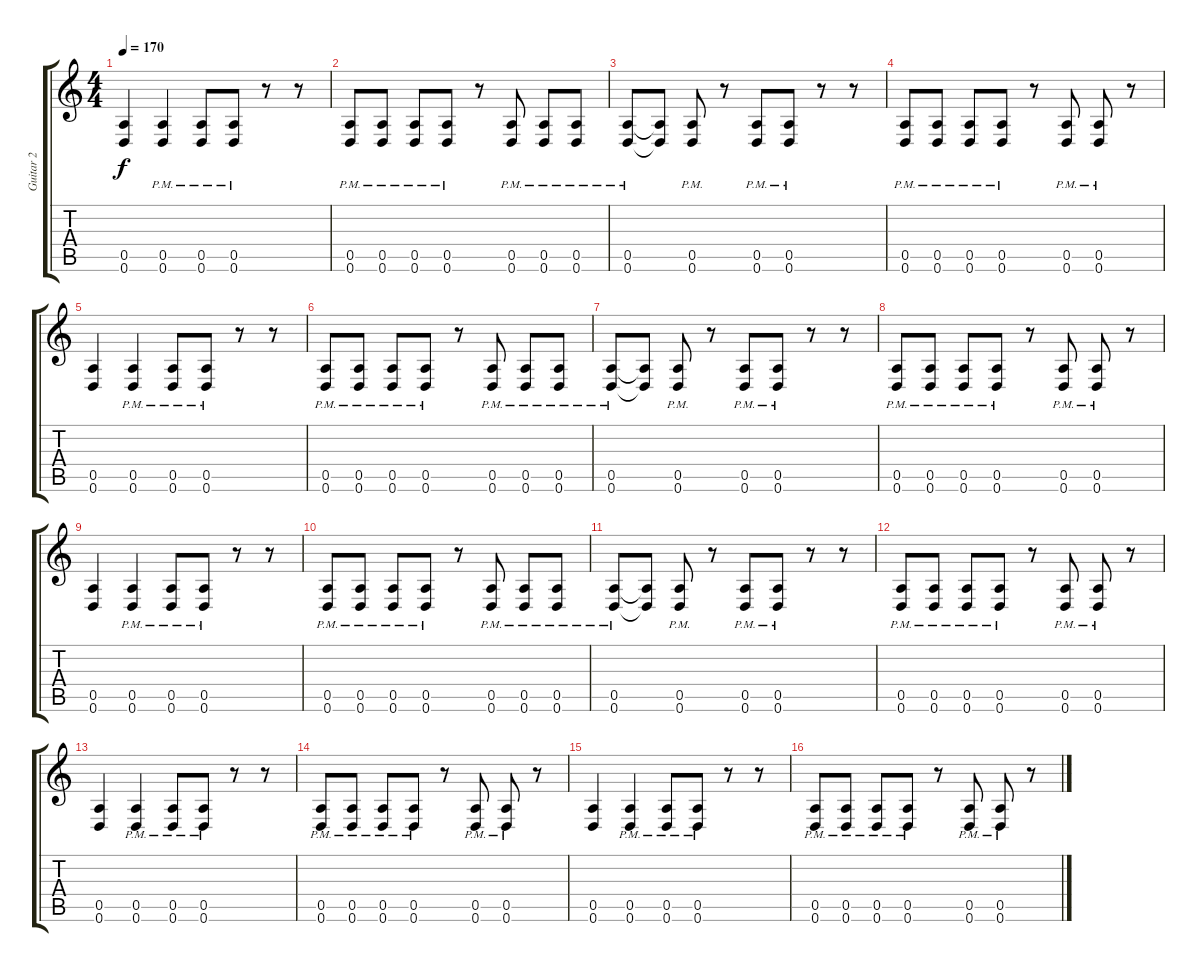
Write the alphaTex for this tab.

\track ("Guitar 2" "Guitar 2") {instrument overdrivenguitar}
\staff {score tabs}
\tuning (E4 B3 G3 D3 A2 D2) {hide}
\ts (4 4)
\tempo 170
\clef g2
\ks c
(0.5 0.6).4{dy f} (0.5{pm} 0.6{pm}).4 (0.5{pm} 0.6{pm}).8 (0.5{pm} 0.6{pm}).8 r.8 r.8 |
(0.5{pm} 0.6{pm}).8 (0.5{pm} 0.6{pm}).8 (0.5{pm} 0.6{pm}).8 (0.5{pm} 0.6{pm}).8 r.8 (0.5{pm} 0.6{pm}).8 (0.5{pm} 0.6{pm}).8 (0.5{pm} 0.6{pm}).8 |
(0.5{pm} 0.6{pm}).8 (0.5{t} 0.6{t}).8 (0.5{pm} 0.6{pm}).8 r.8 (0.5{pm} 0.6{pm}).8 (0.5{pm} 0.6{pm}).8 r.8 r.8 |
(0.5{pm} 0.6{pm}).8 (0.5{pm} 0.6{pm}).8 (0.5{pm} 0.6{pm}).8 (0.5{pm} 0.6{pm}).8 r.8 (0.5{pm} 0.6{pm}).8 (0.5{pm} 0.6{pm}).8 r.8 |
(0.5 0.6).4 (0.5{pm} 0.6{pm}).4 (0.5{pm} 0.6{pm}).8 (0.5{pm} 0.6{pm}).8 r.8 r.8 |
(0.5{pm} 0.6{pm}).8 (0.5{pm} 0.6{pm}).8 (0.5{pm} 0.6{pm}).8 (0.5{pm} 0.6{pm}).8 r.8 (0.5{pm} 0.6{pm}).8 (0.5{pm} 0.6{pm}).8 (0.5{pm} 0.6{pm}).8 |
(0.5{pm} 0.6{pm}).8 (0.5{t} 0.6{t}).8 (0.5{pm} 0.6{pm}).8 r.8 (0.5{pm} 0.6{pm}).8 (0.5{pm} 0.6{pm}).8 r.8 r.8 |
(0.5{pm} 0.6{pm}).8 (0.5{pm} 0.6{pm}).8 (0.5{pm} 0.6{pm}).8 (0.5{pm} 0.6{pm}).8 r.8 (0.5{pm} 0.6{pm}).8 (0.5{pm} 0.6{pm}).8 r.8 |
(0.5 0.6).4 (0.5{pm} 0.6{pm}).4 (0.5{pm} 0.6{pm}).8 (0.5{pm} 0.6{pm}).8 r.8 r.8 |
(0.5{pm} 0.6{pm}).8 (0.5{pm} 0.6{pm}).8 (0.5{pm} 0.6{pm}).8 (0.5{pm} 0.6{pm}).8 r.8 (0.5{pm} 0.6{pm}).8 (0.5{pm} 0.6{pm}).8 (0.5{pm} 0.6{pm}).8 |
(0.5{pm} 0.6{pm}).8 (0.5{t} 0.6{t}).8 (0.5{pm} 0.6{pm}).8 r.8 (0.5{pm} 0.6{pm}).8 (0.5{pm} 0.6{pm}).8 r.8 r.8 |
(0.5{pm} 0.6{pm}).8 (0.5{pm} 0.6{pm}).8 (0.5{pm} 0.6{pm}).8 (0.5{pm} 0.6{pm}).8 r.8 (0.5{pm} 0.6{pm}).8 (0.5{pm} 0.6{pm}).8 r.8 |
(0.5 0.6).4 (0.5{pm} 0.6{pm}).4 (0.5{pm} 0.6{pm}).8 (0.5{pm} 0.6{pm}).8 r.8 r.8 |
(0.5{pm} 0.6{pm}).8 (0.5{pm} 0.6{pm}).8 (0.5{pm} 0.6{pm}).8 (0.5{pm} 0.6{pm}).8 r.8 (0.5{pm} 0.6{pm}).8 (0.5{pm} 0.6{pm}).8 r.8 |
(0.5 0.6).4 (0.5{pm} 0.6{pm}).4 (0.5{pm} 0.6{pm}).8 (0.5{pm} 0.6{pm}).8 r.8 r.8 |
(0.5{pm} 0.6{pm}).8 (0.5{pm} 0.6{pm}).8 (0.5{pm} 0.6{pm}).8 (0.5{pm} 0.6{pm}).8 r.8 (0.5{pm} 0.6{pm}).8 (0.5{pm} 0.6{pm}).8 r.8
